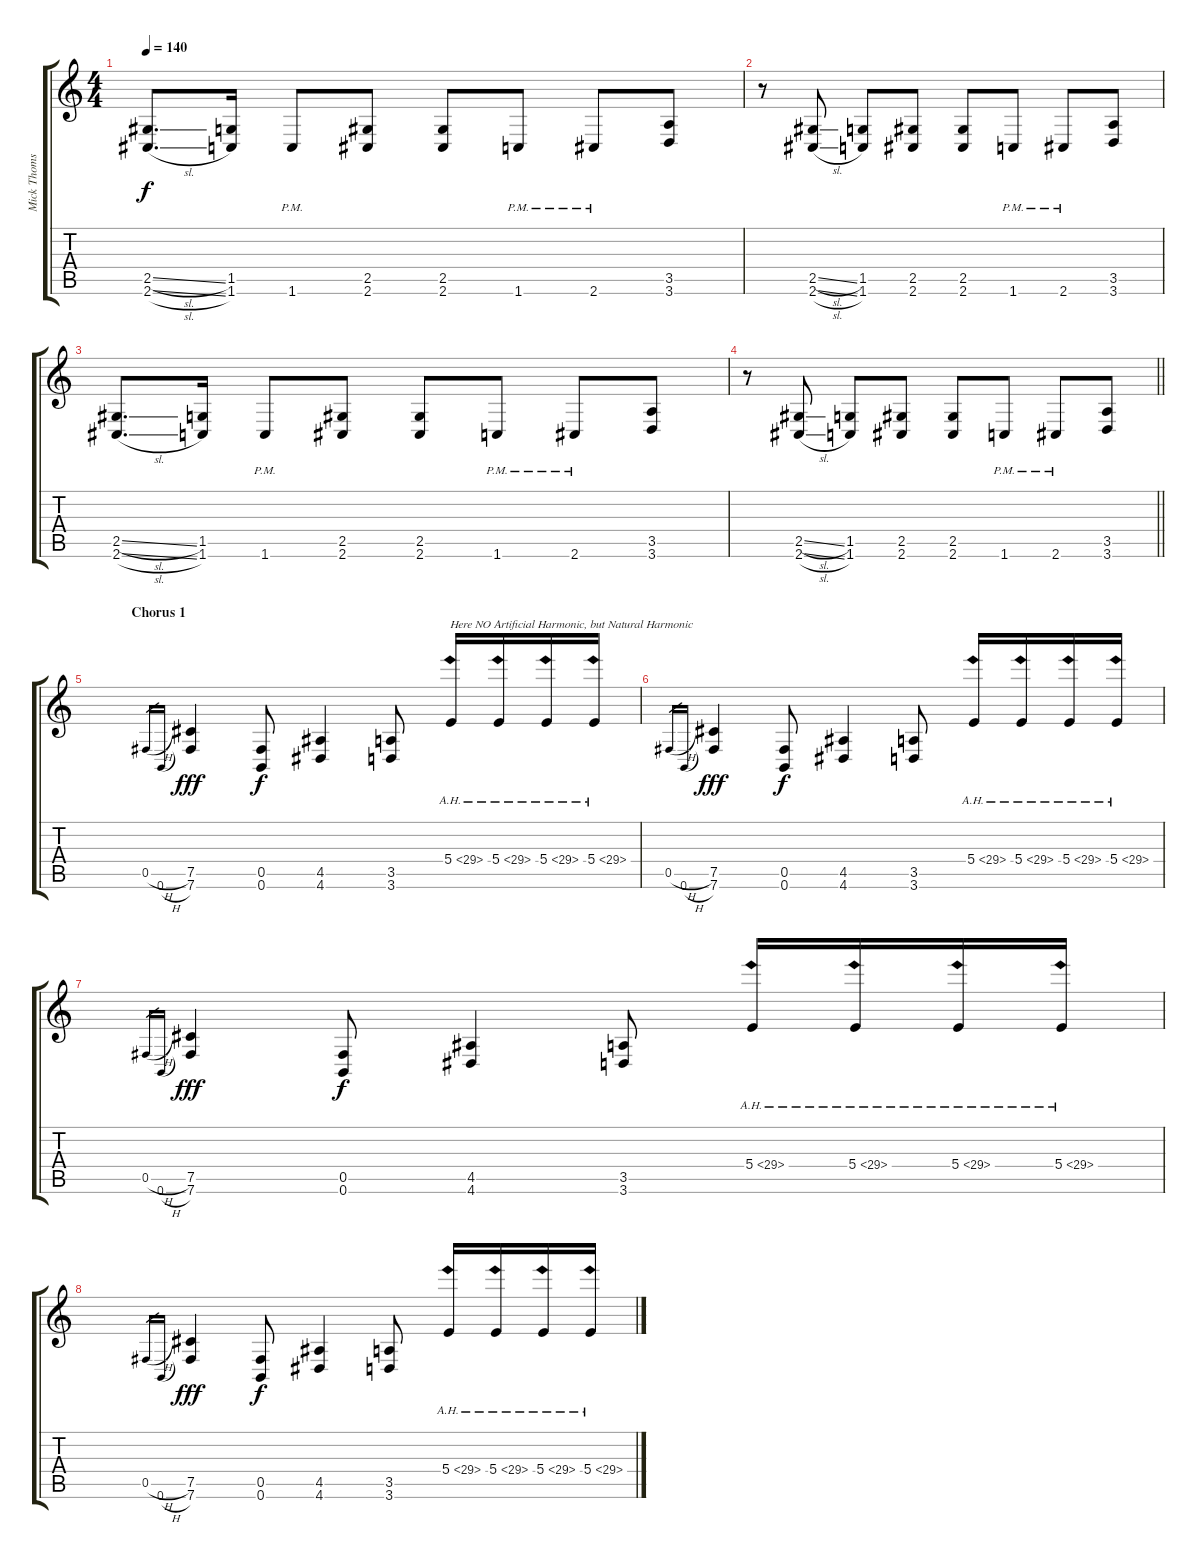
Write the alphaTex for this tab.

\track ("Mick Thomson" "Mick Thoms") {instrument distortionguitar}
\staff {score tabs}
\tuning (Db4 Ab3 E3 B2 Gb2 B1) {hide}
\ts (4 4)
\tempo 140
\clef g2
\ks c
(2.5{sl} 2.6{sl}).8{d dy f} (1.5 1.6).16 1.6{pm}.8 (2.5 2.6).8 (2.5 2.6).8 1.6{pm}.8 2.6{pm}.8 (3.5 3.6).8 |
r.8 (2.5{sl} 2.6{sl}).8 (1.5 1.6).8 (2.5 2.6).8 (2.5 2.6).8 1.6{pm}.8 2.6{pm}.8 (3.5 3.6).8 |
(2.5{sl} 2.6{sl}).8{d} (1.5 1.6).16 1.6{pm}.8 (2.5 2.6).8 (2.5 2.6).8 1.6{pm}.8 2.6{pm}.8 (3.5 3.6).8 |
\barLineRight lightlight
r.8 (2.5{sl} 2.6{sl}).8 (1.5 1.6).8 (2.5 2.6).8 (2.5 2.6).8 1.6{pm}.8 2.6{pm}.8 (3.5 3.6).8 |
\section ("" "Chorus 1")
0.5{h}.16{gr} 0.6{h}.16{gr} (7.5 7.6).4{dy fff volume 13 instrument distortionguitar} (0.5 0.6).8{dy f} (4.5 4.6).4 (3.5 3.6).8 5.4{ah 24}.16{txt "Here NO Artificial Harmonic, but Natural Harmonic"} 5.4{ah 24}.16 5.4{ah 24}.16 5.4{ah 24}.16 |
0.5{h}.16{gr} 0.6{h}.16{gr} (7.5 7.6).4{dy fff} (0.5 0.6).8{dy f} (4.5 4.6).4 (3.5 3.6).8 5.4{ah 24}.16 5.4{ah 24}.16 5.4{ah 24}.16 5.4{ah 24}.16 |
0.5{h}.16{gr} 0.6{h}.16{gr} (7.5 7.6).4{dy fff} (0.5 0.6).8{dy f} (4.5 4.6).4 (3.5 3.6).8 5.4{ah 24}.16 5.4{ah 24}.16 5.4{ah 24}.16 5.4{ah 24}.16 |
0.5{h}.16{gr} 0.6{h}.16{gr} (7.5 7.6).4{dy fff} (0.5 0.6).8{dy f} (4.5 4.6).4 (3.5 3.6).8 5.4{ah 24}.16 5.4{ah 24}.16 5.4{ah 24}.16 5.4{ah 24}.16
